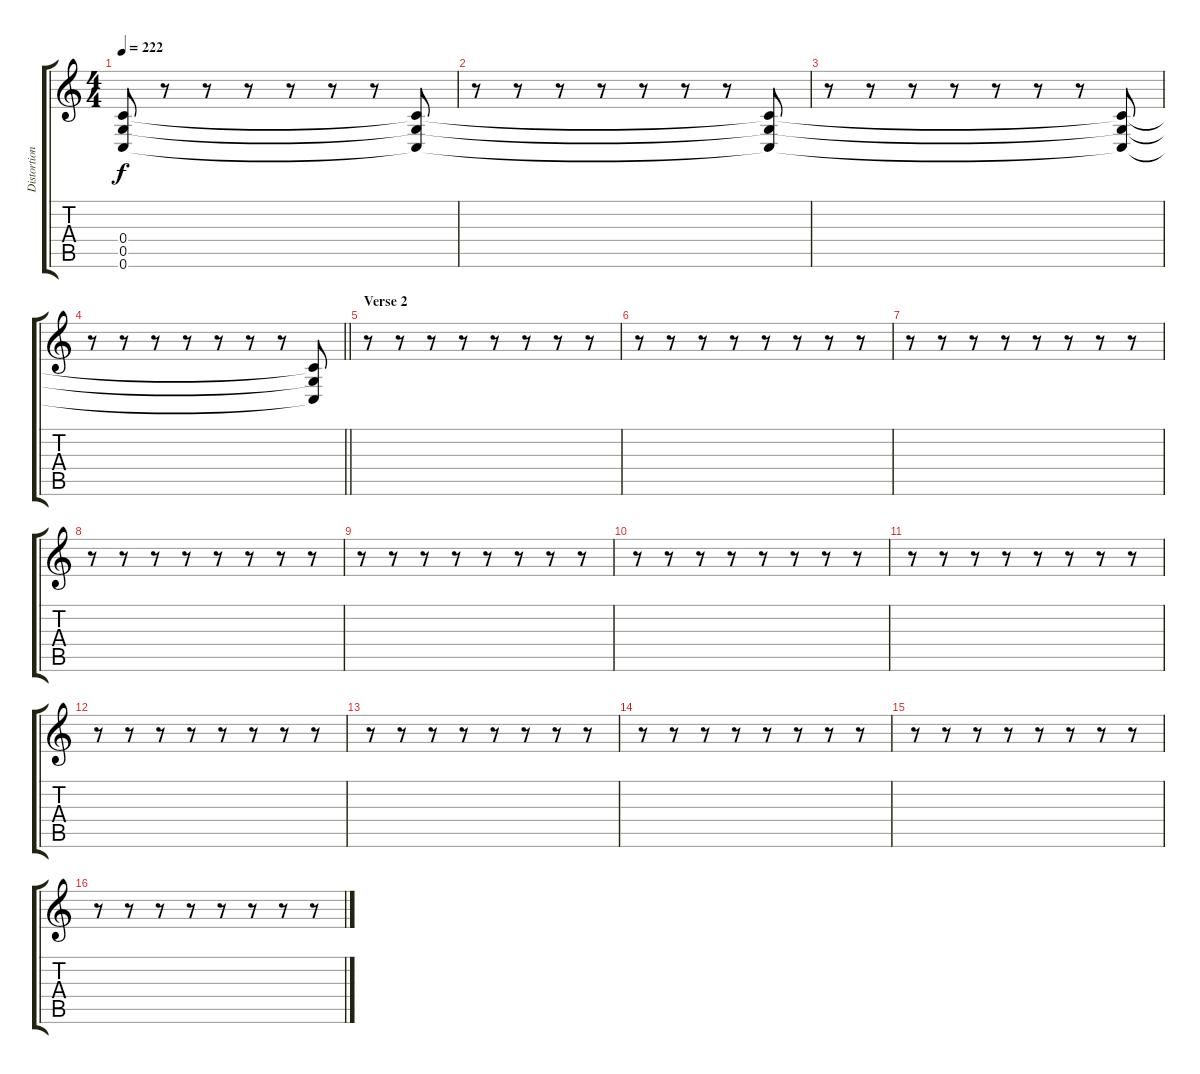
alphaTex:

\track ("Distortion 1" "Distortion") {instrument distortionguitar}
\staff {score tabs}
\tuning (D4 A3 F3 C3 G2 C2) {hide}
\ts (4 4)
\tempo 222
\clef g2
\ks c
(0.4 0.5 0.6).8{dy f} r.8 r.8 r.8 r.8 r.8 r.8 (0.4{t} 0.5{t} 0.6{t}).8 |
r.8 r.8 r.8 r.8 r.8 r.8 r.8 (0.4{t} 0.5{t} 0.6{t}).8 |
r.8 r.8 r.8 r.8 r.8 r.8 r.8 (0.4{t} 0.5{t} 0.6{t}).8 |
\barLineRight lightlight
r.8 r.8 r.8 r.8 r.8 r.8 r.8 (0.4{t} 0.5{t} 0.6{t}).8 |
\section ("" "Verse 2")
r.8 r.8 r.8 r.8 r.8 r.8 r.8 r.8 |
r.8 r.8 r.8 r.8 r.8 r.8 r.8 r.8 |
r.8 r.8 r.8 r.8 r.8 r.8 r.8 r.8 |
r.8 r.8 r.8 r.8 r.8 r.8 r.8 r.8 |
r.8 r.8 r.8 r.8 r.8 r.8 r.8 r.8 |
r.8 r.8 r.8 r.8 r.8 r.8 r.8 r.8 |
r.8 r.8 r.8 r.8 r.8 r.8 r.8 r.8 |
r.8 r.8 r.8 r.8 r.8 r.8 r.8 r.8 |
r.8 r.8 r.8 r.8 r.8 r.8 r.8 r.8 |
r.8 r.8 r.8 r.8 r.8 r.8 r.8 r.8 |
r.8 r.8 r.8 r.8 r.8 r.8 r.8 r.8 |
r.8 r.8 r.8 r.8 r.8 r.8 r.8 r.8
